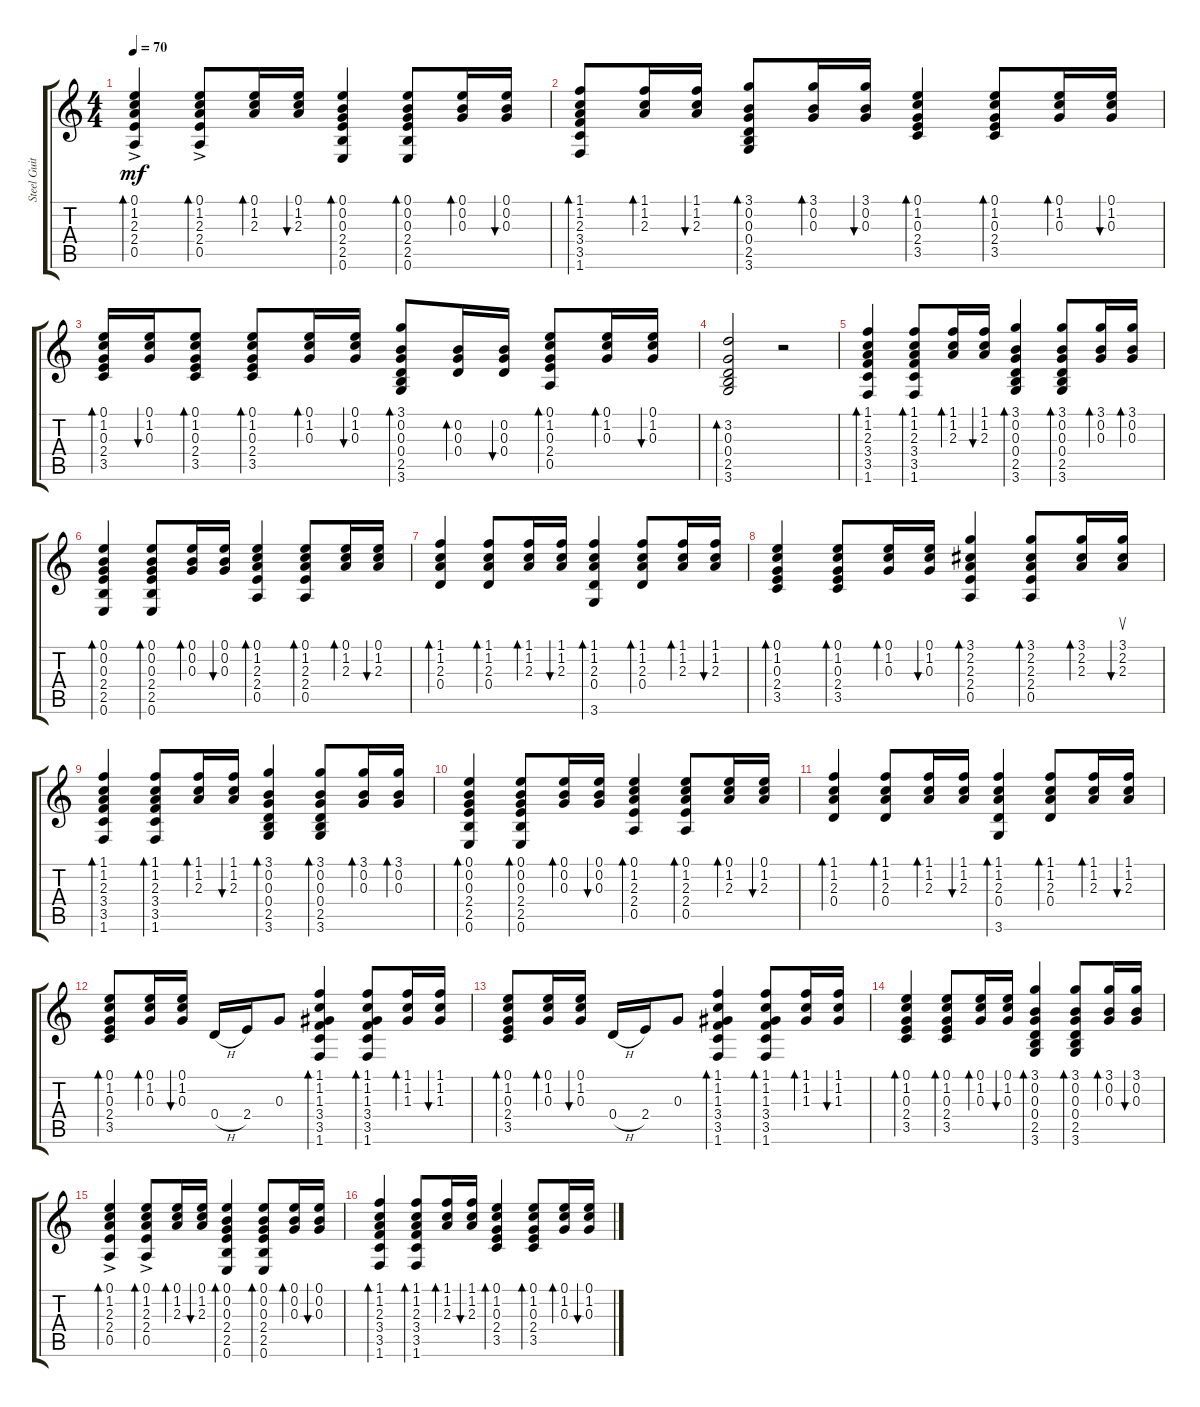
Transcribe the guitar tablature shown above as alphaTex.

\track ("Steel Guitar" "Steel Guit") {instrument acousticguitarsteel}
\staff {score tabs}
\tuning (E4 B3 G3 D3 A2 E2) {hide}
\ts (4 4)
\tempo 70
\clef g2
\ks c
(0.1 1.2 2.3 2.4 0.5{ac}).4{bd 60 dy mf} (0.1 1.2 2.3 2.4 0.5{ac}).8{bd 60} (0.1 1.2 2.3).16{bd 60} (0.1 1.2 2.3).16{bu 60} (0.1 0.2 0.3 2.4 2.5 0.6).4{bd 60} (0.1 0.2 0.3 2.4 2.5 0.6).8{bd 60} (0.1 0.2 0.3).16{bd 60} (0.1 0.2 0.3).16{bu 60} |
(1.1 1.2 2.3 3.4 3.5 1.6).8{bd 60} (1.1 1.2 2.3).16{bd 60} (1.1 1.2 2.3).16{bu 60} (3.1 0.2 0.3 0.4 2.5 3.6).8{bd 60} (3.1 0.2 0.3).16{bd 60} (3.1 0.2 0.3).16{bu 60} (0.1 1.2 0.3 2.4 3.5).4{bd 60} (0.1 1.2 0.3 2.4 3.5).8{bd 60} (0.1 1.2 0.3).16{bd 60} (0.1 1.2 0.3).16{bu 60} |
(0.1 1.2 0.3 2.4 3.5).16{bd 60} (0.1 1.2 0.3).16{bu 60} (0.1 1.2 0.3 2.4 3.5).8{bd 60} (0.1 1.2 0.3 2.4 3.5).8{bd 60} (0.1 1.2 0.3).16{bd 60} (0.1 1.2 0.3).16{bu 60} (3.1 0.2 0.3 0.4 2.5 3.6).8{bd 60} (0.2 0.3 0.4).16{bd 60} (0.2 0.3 0.4).16{bu 60} (0.1 1.2 0.3 2.4 0.5).8{bd 60} (0.1 1.2 0.3).16{bd 60} (0.1 1.2 0.3).16{bu 60} |
(3.2 0.3 0.4 2.5 3.6).2{bd 60} r.2 |
(1.1 1.2 2.3 3.4 3.5 1.6).4{bd 60} (1.1 1.2 2.3 3.4 3.5 1.6).8{bd 60} (1.1 1.2 2.3).16{bd 60} (1.1 1.2 2.3).16{bu 60} (3.1 0.2 0.3 0.4 2.5 3.6).4{bd 60} (3.1 0.2 0.3 0.4 2.5 3.6).8{bd 60} (3.1 0.2 0.3).16{bd 60} (3.1 0.2 0.3).16{bd 60} |
(0.1 0.2 0.3 2.4 2.5 0.6).4{bd 60} (0.1 0.2 0.3 2.4 2.5 0.6).8{bd 60} (0.1 0.2 0.3).16{bd 60} (0.1 0.2 0.3).16{bu 60} (0.1 1.2 2.3 2.4 0.5).4{bd 60} (0.1 1.2 2.3 2.4 0.5).8{bd 60} (0.1 1.2 2.3).16{bd 60} (0.1 1.2 2.3).16{bu 60} |
(1.1 1.2 2.3 0.4).4{bd 60} (1.1 1.2 2.3 0.4).8{bd 60} (1.1 1.2 2.3).16{bd 60} (1.1 1.2 2.3).16{bu 60} (1.1 1.2 2.3 0.4 3.6).4{bd 60} (1.1 1.2 2.3 0.4).8{bd 60} (1.1 1.2 2.3).16{bd 60} (1.1 1.2 2.3).16{bu 60} |
(0.1 1.2 0.3 2.4 3.5).4{bd 60} (0.1 1.2 0.3 2.4 3.5).8{bd 60} (0.1 1.2 0.3).16{bd 60} (0.1 1.2 0.3).16{bu 60} (3.1 2.2 2.3 2.4 0.5).4{bd 60} (3.1 2.2 2.3 2.4 0.5).8{bd 60} (3.1 2.2 2.3).16{bd 60} (3.1 2.2 2.3).16{su bu 60} |
(1.1 1.2 2.3 3.4 3.5 1.6).4{bd 60} (1.1 1.2 2.3 3.4 3.5 1.6).8{bd 60} (1.1 1.2 2.3).16{bd 60} (1.1 1.2 2.3).16{bu 60} (3.1 0.2 0.3 0.4 2.5 3.6).4{bd 60} (3.1 0.2 0.3 0.4 2.5 3.6).8{bd 60} (3.1 0.2 0.3).16{bd 60} (3.1 0.2 0.3).16{bd 60} |
(0.1 0.2 0.3 2.4 2.5 0.6).4{bd 60} (0.1 0.2 0.3 2.4 2.5 0.6).8{bd 60} (0.1 0.2 0.3).16{bd 60} (0.1 0.2 0.3).16{bu 60} (0.1 1.2 2.3 2.4 0.5).4{bd 60} (0.1 1.2 2.3 2.4 0.5).8{bd 60} (0.1 1.2 2.3).16{bd 60} (0.1 1.2 2.3).16{bu 60} |
(1.1 1.2 2.3 0.4).4{bd 60} (1.1 1.2 2.3 0.4).8{bd 60} (1.1 1.2 2.3).16{bd 60} (1.1 1.2 2.3).16{bu 60} (1.1 1.2 2.3 0.4 3.6).4{bd 60} (1.1 1.2 2.3 0.4).8{bd 60} (1.1 1.2 2.3).16{bd 60} (1.1 1.2 2.3).16{bu 60} |
(0.1 1.2 0.3 2.4 3.5).8{bd 60} (0.1 1.2 0.3).16{bd 120} (0.1 1.2 0.3).16{bu 120} 0.4{h}.16 2.4.16 0.3.8 (1.1 1.2 1.3 3.4 3.5 1.6).4{bd 60} (1.1 1.2 1.3 3.4 3.5 1.6).8{bd 120} (1.1 1.2 1.3).16{bd 120} (1.1 1.2 1.3).16{bu 120} |
(0.1 1.2 0.3 2.4 3.5).8{bd 60} (0.1 1.2 0.3).16{bd 120} (0.1 1.2 0.3).16{bu 120} 0.4{h}.16 2.4.16 0.3.8 (1.1 1.2 1.3 3.4 3.5 1.6).4{bd 60} (1.1 1.2 1.3 3.4 3.5 1.6).8{bd 120} (1.1 1.2 1.3).16{bd 120} (1.1 1.2 1.3).16{bu 120} |
(0.1 1.2 0.3 2.4 3.5).4{bd 60} (0.1 1.2 0.3 2.4 3.5).8{bd 60} (0.1 1.2 0.3).16{bd 60} (0.1 1.2 0.3).16{bu 60} (3.1 0.2 0.3 0.4 2.5 3.6).4{bd 60} (3.1 0.2 0.3 0.4 2.5 3.6).8{bd 60} (3.1 0.2 0.3).16{bd 60} (3.1 0.2 0.3).16{bu 60} |
(0.1 1.2 2.3 2.4 0.5{ac}).4{bd 60} (0.1 1.2 2.3 2.4 0.5{ac}).8{bd 60} (0.1 1.2 2.3).16{bd 60} (0.1 1.2 2.3).16{bu 60} (0.1 0.2 0.3 2.4 2.5 0.6).4{bd 60} (0.1 0.2 0.3 2.4 2.5 0.6).8{bd 60} (0.1 0.2 0.3).16{bd 60} (0.1 0.2 0.3).16{bu 60} |
(1.1 1.2 2.3 3.4 3.5 1.6).4{bd 60} (1.1 1.2 2.3 3.4 3.5 1.6).8{bd 60} (1.1 1.2 2.3).16{bd 60} (1.1 1.2 2.3).16{bu 60} (0.1 1.2 0.3 2.4 3.5).4{bd 60} (0.1 1.2 0.3 2.4 3.5).8{bd 60} (0.1 1.2 0.3).16{bd 60} (0.1 1.2 0.3).16{bu 60}
